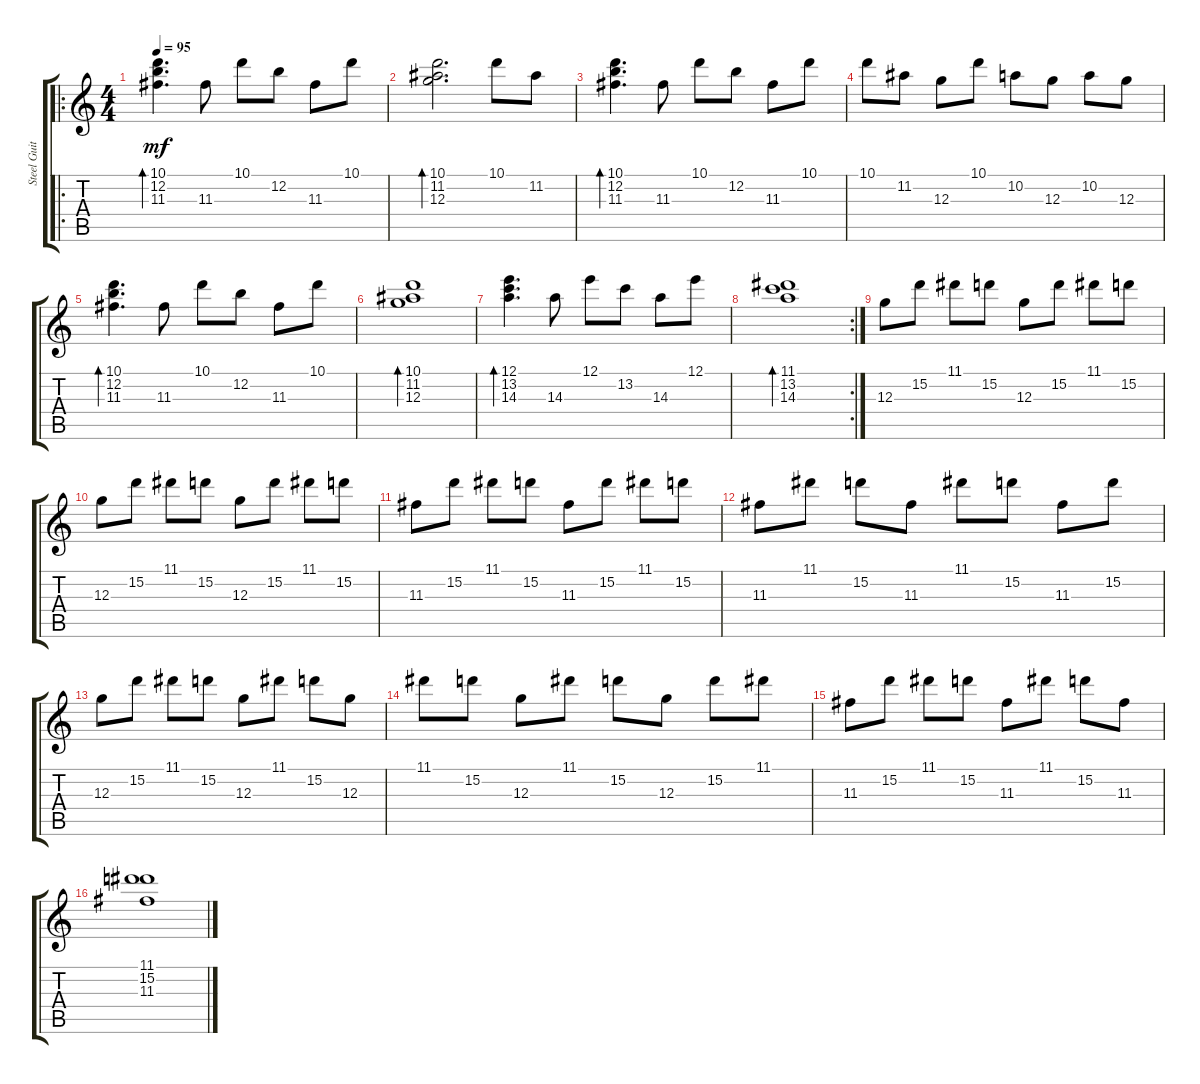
\track ("Steel Guitar" "Steel Guit") {instrument acousticguitarsteel}
\staff {score tabs}
\tuning (E4 B3 G3 D3 A2 E2) {hide}
\ro
\ts (4 4)
\tempo 95
\clef g2
\ks c
(10.1 12.2 11.3).4{d bd 120 dy mf} 11.3.8 10.1.8 12.2.8 11.3.8 10.1.8 |
(10.1 11.2 12.3).2{d bd 120} 10.1.8 11.2.8 |
(10.1 12.2 11.3).4{d bd 120} 11.3.8 10.1.8 12.2.8 11.3.8 10.1.8 |
10.1.8 11.2.8 12.3.8 10.1.8 10.2.8 12.3.8 10.2.8 12.3.8 |
(10.1 12.2 11.3).4{d bd 120} 11.3.8 10.1.8 12.2.8 11.3.8 10.1.8 |
(10.1 11.2 12.3).1{bd 120} |
(12.1 13.2 14.3).4{d bd 120} 14.3.8 12.1.8 13.2.8 14.3.8 12.1.8 |
\rc 2
(11.1 13.2 14.3).1{bd 120} |
12.3.8 15.2.8 11.1.8 15.2.8 12.3.8 15.2.8 11.1.8 15.2.8 |
12.3.8 15.2.8 11.1.8 15.2.8 12.3.8 15.2.8 11.1.8 15.2.8 |
11.3.8 15.2.8 11.1.8 15.2.8 11.3.8 15.2.8 11.1.8 15.2.8 |
11.3.8 11.1.8 15.2.8 11.3.8 11.1.8 15.2.8 11.3.8 15.2.8 |
12.3.8 15.2.8 11.1.8 15.2.8 12.3.8 11.1.8 15.2.8 12.3.8 |
11.1.8 15.2.8 12.3.8 11.1.8 15.2.8 12.3.8 15.2.8 11.1.8 |
11.3.8 15.2.8 11.1.8 15.2.8 11.3.8 11.1.8 15.2.8 11.3.8 |
(11.1 15.2 11.3).1
